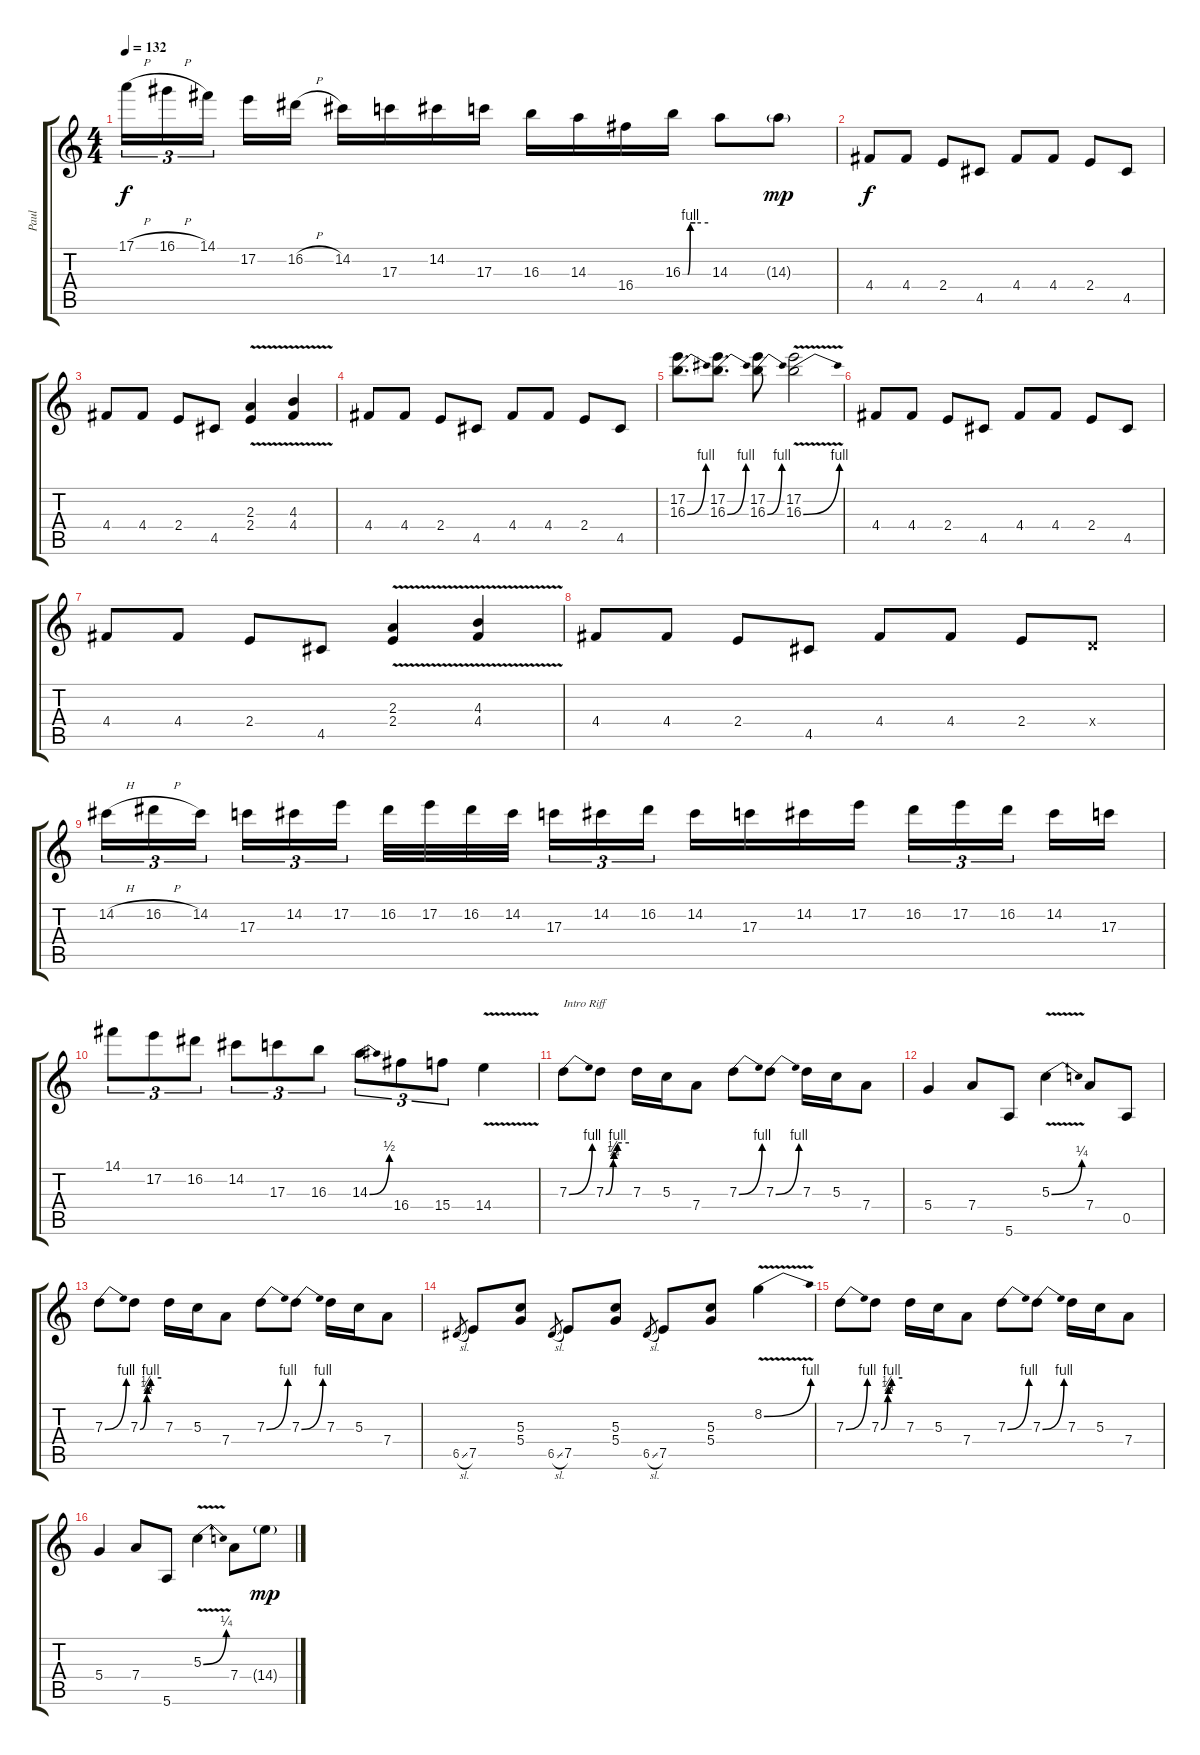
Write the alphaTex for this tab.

\track ("Paul" "Paul") {instrument distortionguitar}
\staff {score tabs}
\tuning (E4 B3 G3 D3 A2 E2) {hide}
\ts (4 4)
\tempo 132
\clef g2
\ks c
17.1{h}.16{tu (3 2) dy f} 16.1{h}.16{tu (3 2)} 14.1.16{tu (3 2) beam splitsecondary} 17.2.16 16.2{h}.16 14.2.16 17.3.16 14.2.16 17.3.16 16.3.16 14.3.16 16.4.16 16.3{be (custom 0 0 8 0 12 0 18 4 30 4 60 4)}.16 14.3.8 14.3{g}.8{dy mp} |
4.4.8{dy f} 4.4.8 2.4.8 4.5.8 4.4.8 4.4.8 2.4.8 4.5.8 |
4.4.8 4.4.8 2.4.8 4.5.8 (2.3{v} 2.4{v}).4 (4.3{v} 4.4{v}).4 |
4.4.8 4.4.8 2.4.8 4.5.8 4.4.8 4.4.8 2.4.8 4.5.8 |
(17.2 16.3{be (bend 0 0 60 4)}).8{d} (17.2 16.3{be (bend 0 0 60 4)}).8{d} (17.2 16.3{be (bend 0 0 60 4)}).8 (17.2{v} 16.3{be (bend 0 0 60 4) v}).2 |
4.4.8 4.4.8 2.4.8 4.5.8 4.4.8 4.4.8 2.4.8 4.5.8 |
4.4.8 4.4.8 2.4.8 4.5.8 (2.3{v} 2.4{v}).4 (4.3{v} 4.4{v}).4 |
4.4.8 4.4.8 2.4.8 4.5.8 4.4.8 4.4.8 2.4.8 0.4{x}.8 |
14.2{h}.16{tu (3 2)} 16.2{h}.16{tu (3 2)} 14.2.16{tu (3 2) beam splitsecondary} 17.3.16{tu (3 2)} 14.2.16{tu (3 2)} 17.2.16{tu (3 2)} 16.2.32 17.2.32 16.2.32 14.2.32{beam splitsecondary} 17.3.16{tu (3 2)} 14.2.16{tu (3 2)} 16.2.16{tu (3 2)} 14.2.16 17.3.16 14.2.16 17.2.16 16.2.16{tu (3 2)} 17.2.16{tu (3 2)} 16.2.16{tu (3 2) beam splitsecondary} 14.2.16 17.3.16 |
14.1.8{tu (3 2)} 17.2.8{tu (3 2)} 16.2.8{tu (3 2)} 14.2.8{tu (3 2)} 17.3.8{tu (3 2)} 16.3.8{tu (3 2)} 14.3{be (bend 0 0 60 2)}.8{tu (3 2)} 16.4.8{tu (3 2)} 15.4.8{tu (3 2)} 14.4{v}.4 |
7.3{be (bend 0 0 60 4)}.8{txt "Intro Riff"} 7.3{be (custom 0 0 19 1 21 2 30 4 60 4)}.8 7.3.16 5.3.16 7.4.8 7.3{be (bend 0 0 60 4)}.8 7.3{be (bend 0 0 60 4)}.8 7.3.16 5.3.16 7.4.8 |
5.4.4 7.4.8 5.6.8 5.3{be (bend 0 0 60 1) v}.4 7.4.8 0.5.8 |
7.3{be (bend 0 0 60 4)}.8 7.3{be (custom 0 0 19 1 21 2 30 4 60 4)}.8 7.3.16 5.3.16 7.4.8 7.3{be (bend 0 0 60 4)}.8 7.3{be (bend 0 0 60 4)}.8 7.3.16 5.3.16 7.4.8 |
6.5{sl}.8{gr} 7.5.8 (5.3 5.4).8 6.5{sl}.8{gr} 7.5.8 (5.3 5.4).8 6.5{sl}.8{gr} 7.5.8 (5.3 5.4).8 8.2{be (bend 0 0 60 4) v}.4 |
7.3{be (bend 0 0 60 4)}.8 7.3{be (custom 0 0 19 1 21 2 30 4 60 4)}.8 7.3.16 5.3.16 7.4.8 7.3{be (bend 0 0 60 4)}.8 7.3{be (bend 0 0 60 4)}.8 7.3.16 5.3.16 7.4.8 |
5.4.4 7.4.8 5.6.8 5.3{be (bend 0 0 60 1) v}.4 7.4.8 14.4{g}.8{dy mp}
